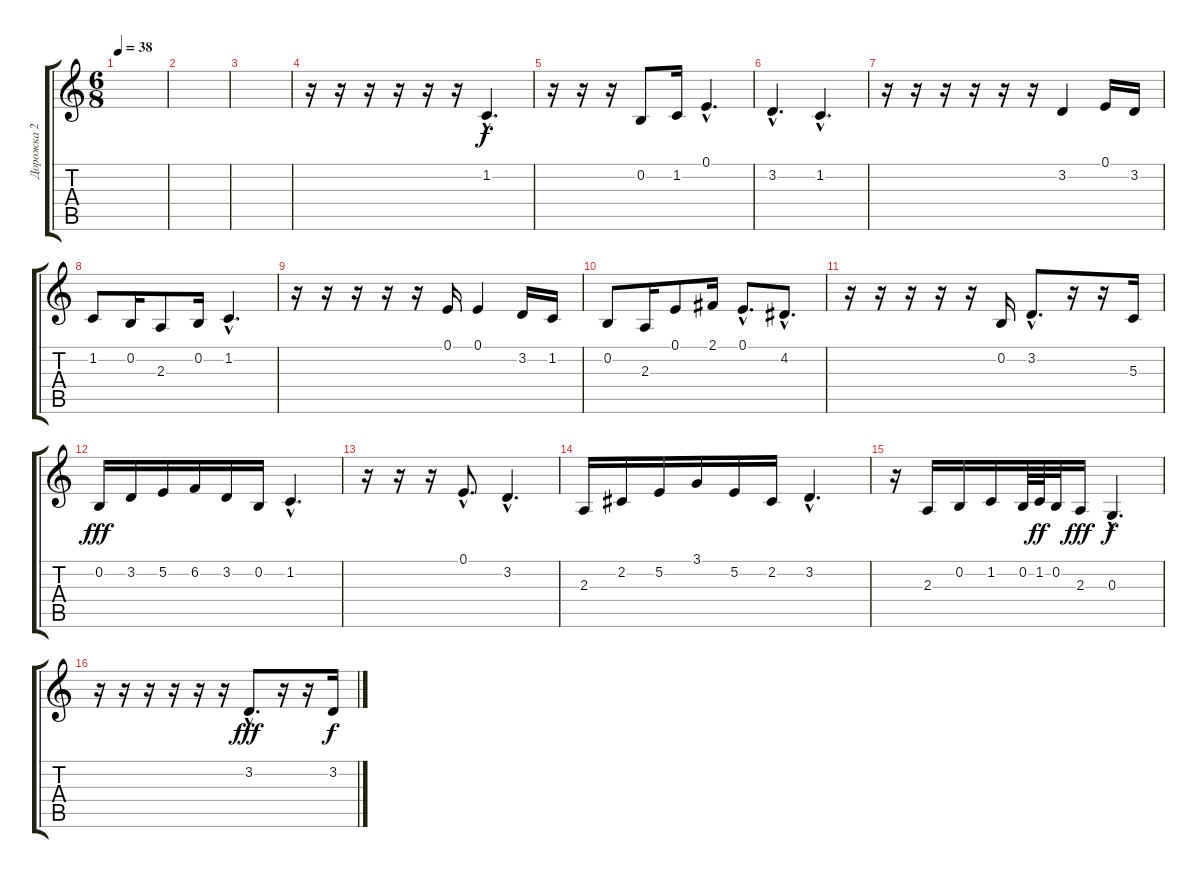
\track ("Дорожка 2" "Дорожка 2") {instrument violin}
\staff {score tabs}
\tuning (E4 B3 G3 D3 A2 E2) {hide}
\ts (6 8)
\tempo 38
\clef g2
\ks c
|
|
|
r.16 r.16 r.16 r.16 r.16 r.16 1.2{hac}.4{d} |
r.16 r.16 r.16 0.2.8 1.2.16 0.1{hac}.4{d} |
3.2{hac}.4{d} 1.2{hac}.4{d} |
r.16 r.16 r.16 r.16 r.16 r.16 3.2.4 0.1.16 3.2.16 |
1.2.8 0.2.16 2.3.8 0.2.16 1.2{hac}.4{d} |
r.16 r.16 r.16 r.16 r.16 0.1.16 0.1.4 3.2.16 1.2.16 |
0.2.8 2.3.16 0.1.8 2.1.16 0.1{hac}.8{d} 4.2{hac}.8{d} |
r.16 r.16 r.16 r.16 r.16 0.2.16 3.2{hac}.8{d dy f} r.16 r.16 5.3.16 |
0.2.16{dy fff} 3.2.16 5.2.16 6.2.16 3.2.16 0.2.16 1.2{hac}.4{d} |
r.16 r.16 r.16 0.1{hac}.8{d} 3.2{hac}.4{d} |
2.3.16 2.2.16 5.2.16 3.1.16 5.2.16 2.2.16 3.2{hac}.4{d} |
r.16 2.3.16 0.2.16 1.2.16 0.2.64 1.2.64{dy ff} 0.2.32 2.3.16{dy fff} 0.3{hac}.4{d dy f} |
r.16 r.16 r.16 r.16 r.16 r.16 3.2{hac}.8{d dy fff} r.16 r.16 3.2.16{dy f}
